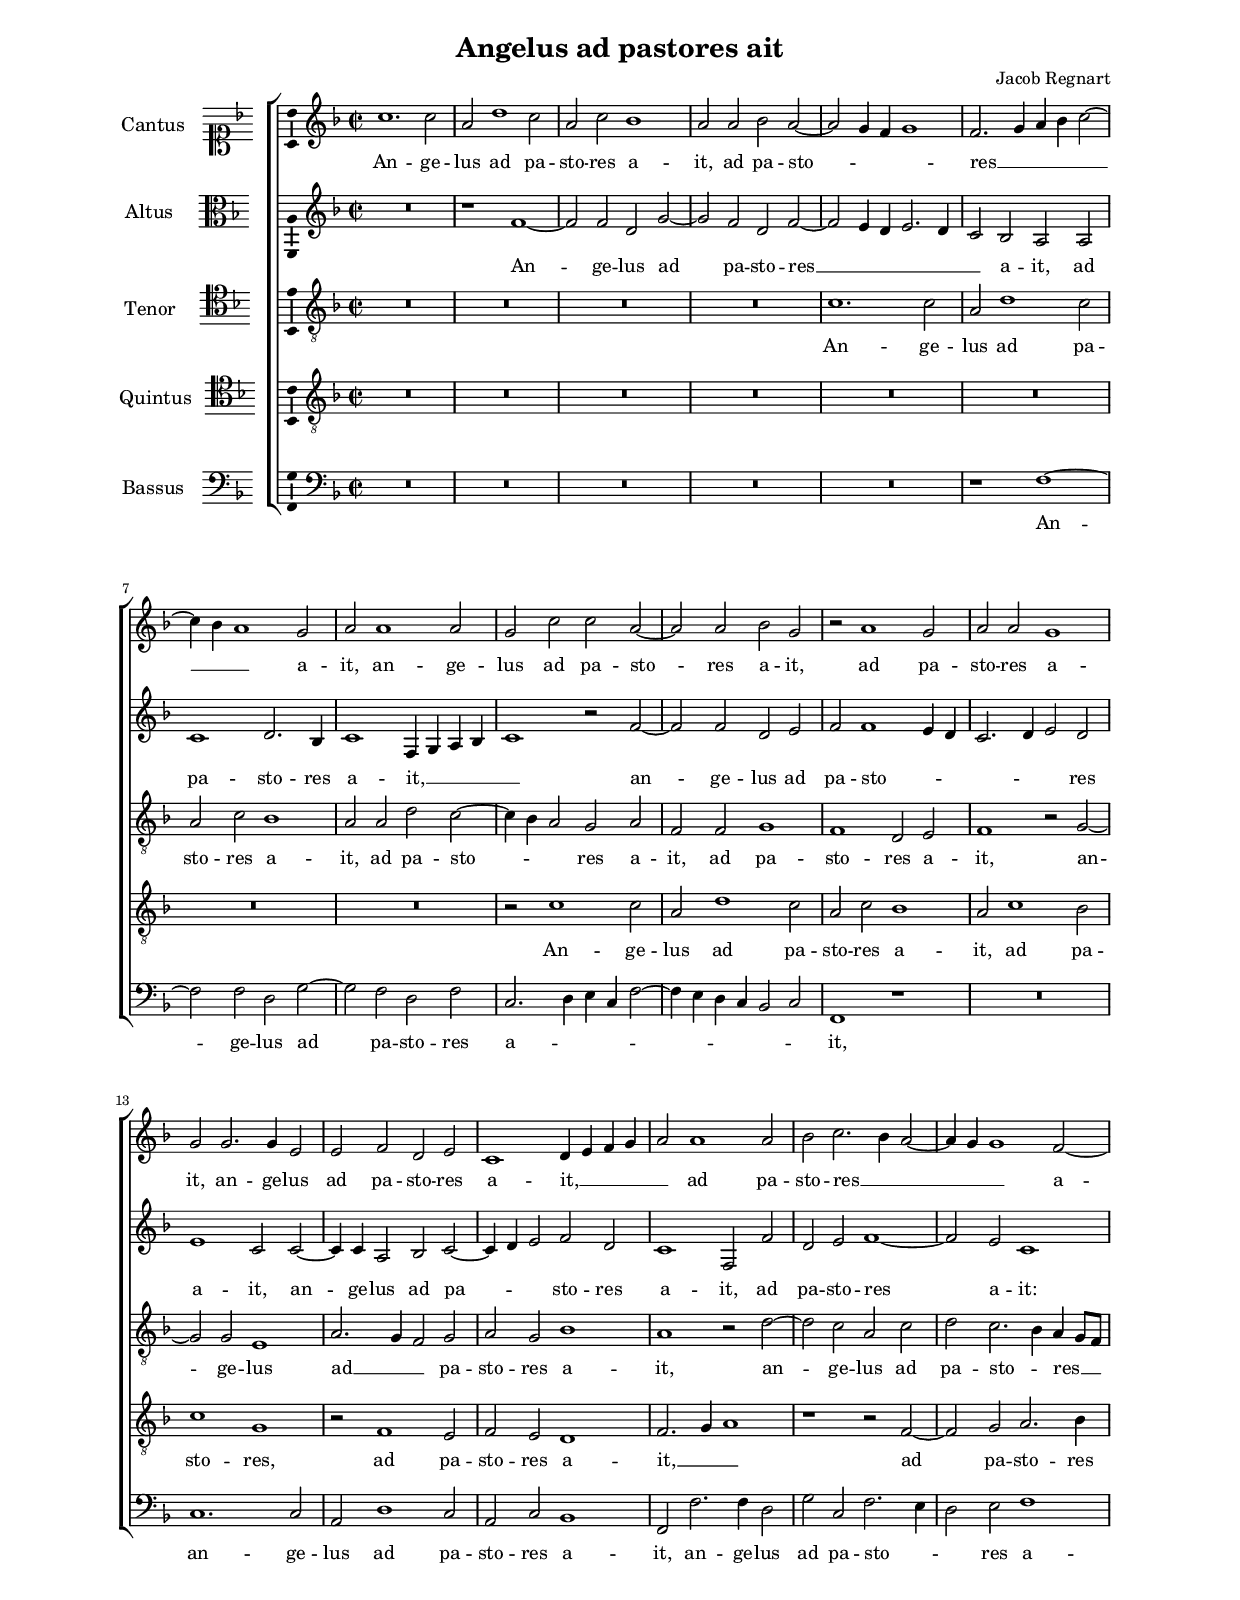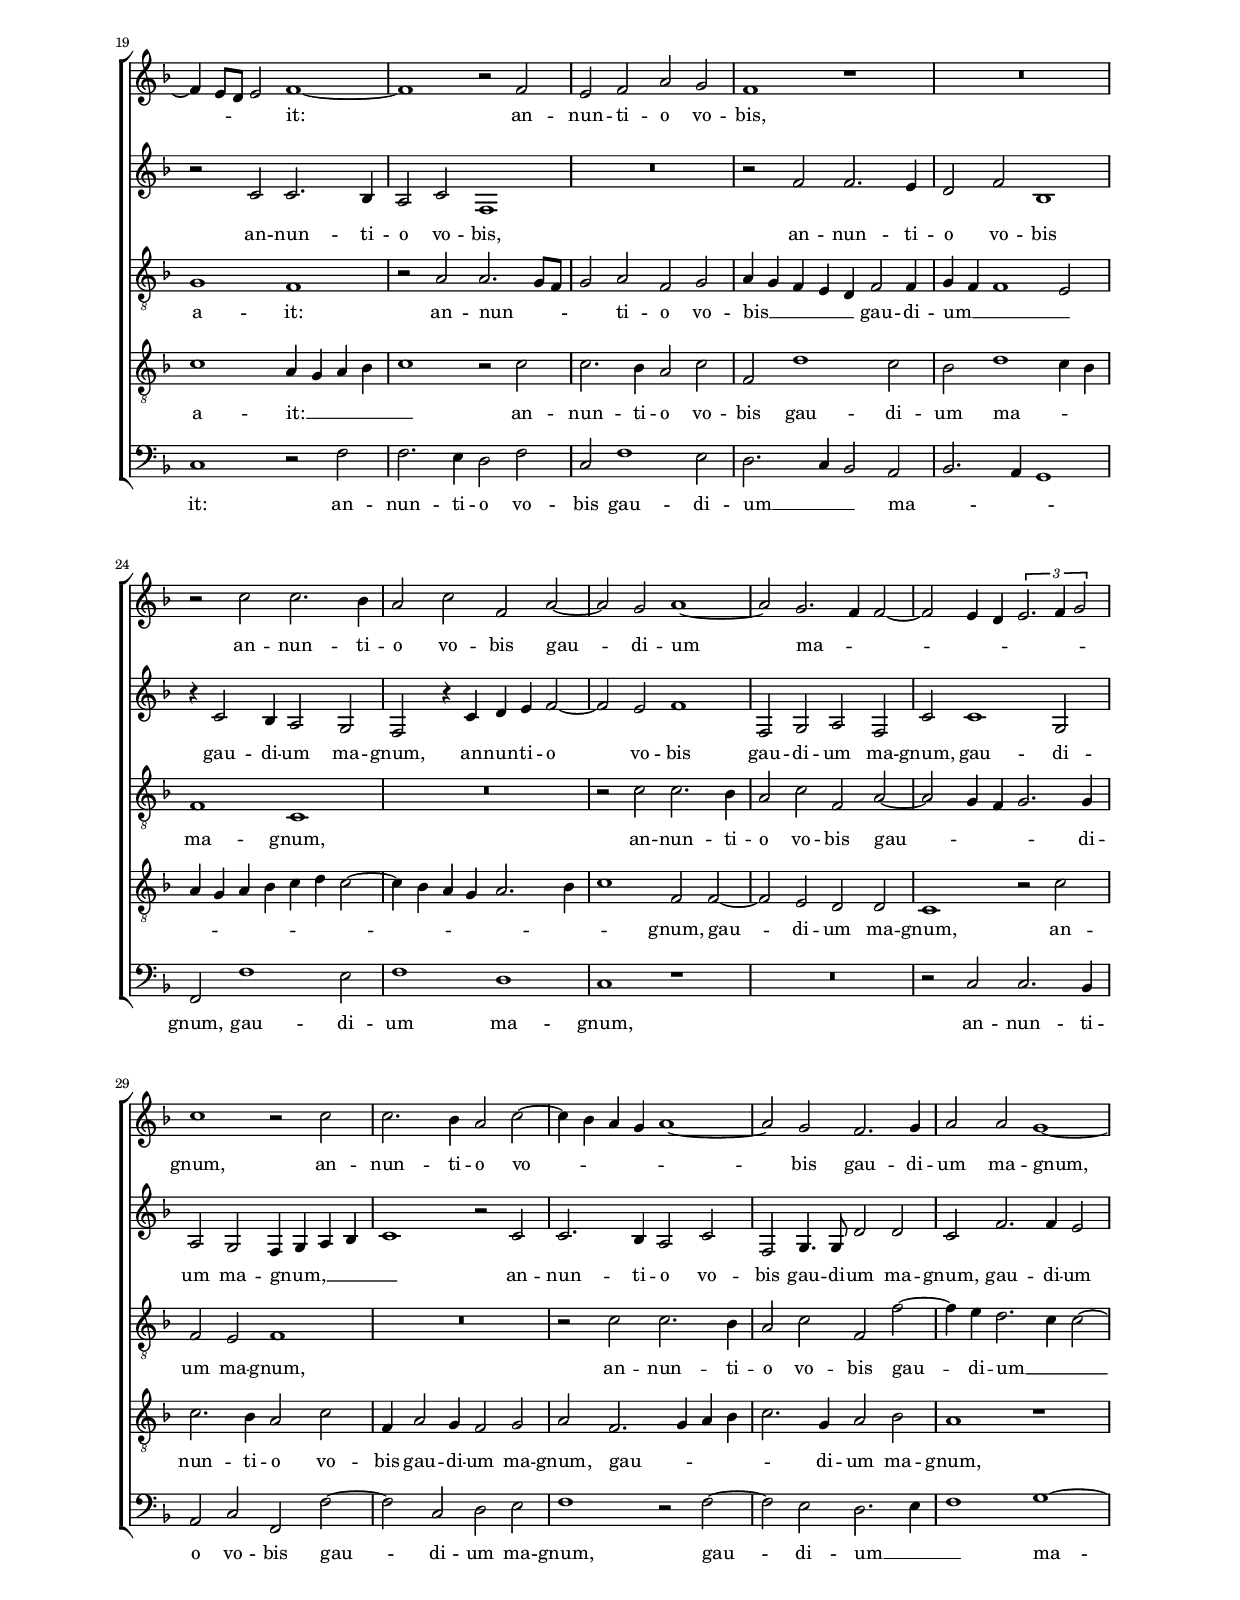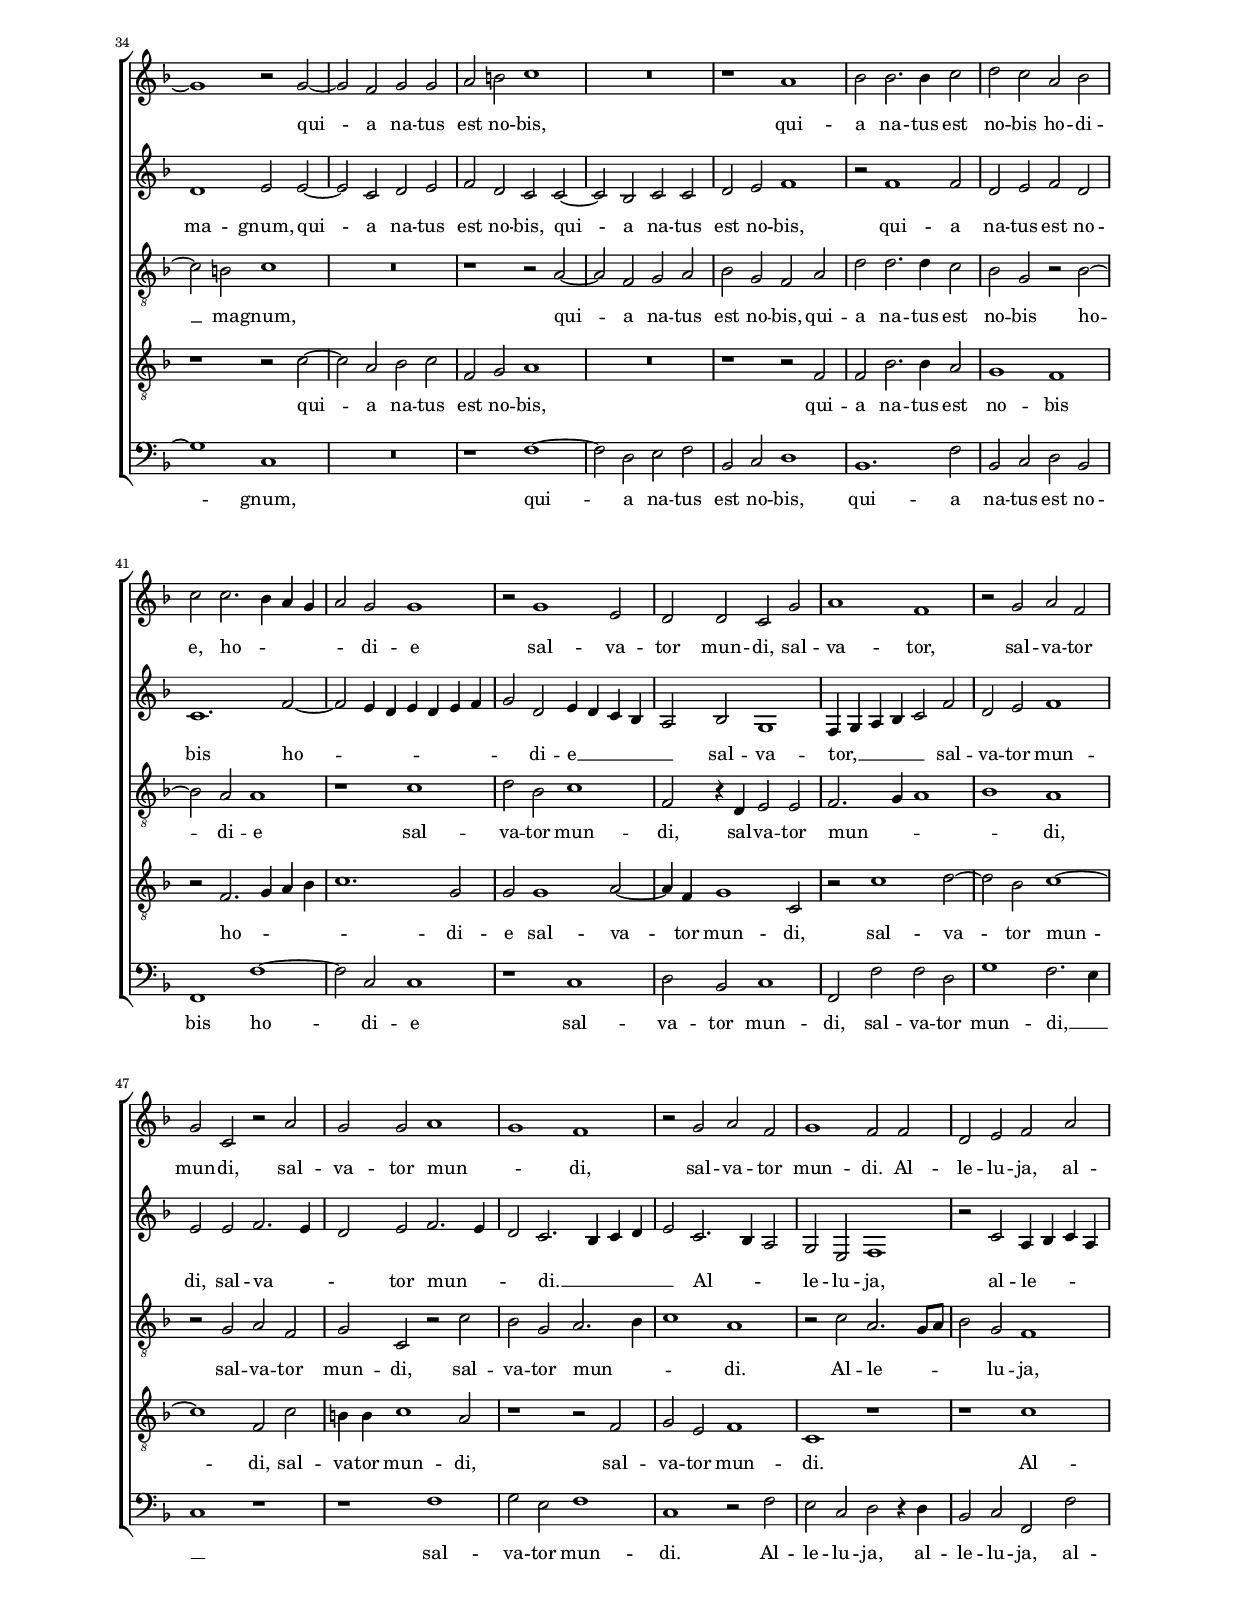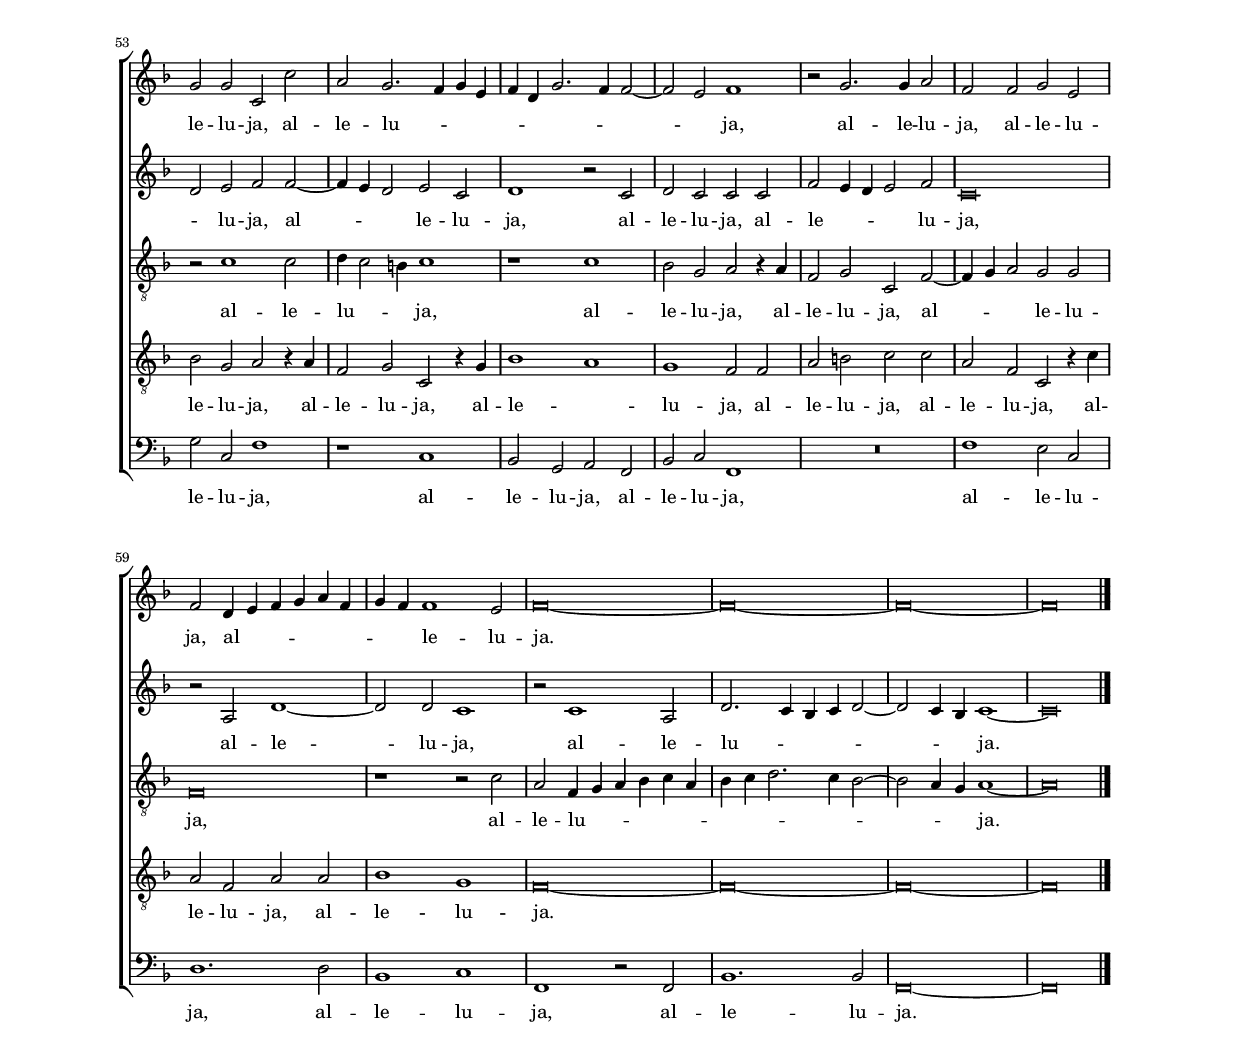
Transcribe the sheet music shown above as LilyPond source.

\header
{
  title="Angelus ad pastores ait"
  composer="Jacob Regnart"
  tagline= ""
}

\version "2.24.0"
\include "deutsch.ly"
#(set-global-staff-size 15)
% #(set-default-paper-size "letter")
#(ly:set-option 'point-and-click #f)


\paper
	{
	top-margin = 1.8 \cm
	bottom-margin = 1.8 \cm
	left-margin = 2.2 \cm
	right-margin = 2.2 \cm
	ragged-bottom = ##f
	ragged-last-bottom = ##t
	print-page-number = ##f
	system-system-spacing = #'((basic-distance . 18) (minimum-distance . 14) (padding . 6) (strechability . 150))
%	systems-per-page = 3
%	min-systems-per-page = 3
%	print-all-headers = ##t
%	print-first-page-number = ##t
%	first-page-number = 1
	}

	
global = {
	\key f \major
	\time 2/2 \set Score.measureLength = #(ly:make-moment 2/1)
	\skip 1*2*64 \bar "|."
	}

	ficta = { \once \set suggestAccidentals = ##t }

	forget = #(define-music-function (music) (ly:music?) #{
		\accidentalStyle forget
		$music
		\accidentalStyle default
		#})


incipitcantus = \markup { \score {
	{
	\set Staff.instrumentName = \markup { \fontsize #1 "Cantus" }
	\key f \major
	\clef soprano
	s4 \bar ""
	}
	\layout  {
	raggedright = ##t
	indent = 1.6 \cm
	line-width = 2.4\cm
	\context { \Staff \remove Time_signature_engraver }
	\override Staff.Clef.Y-extent = #'(0 . 0)
	}} \hspace #1 }

      
incipitaltus = \markup { \score {
	{
	\set Staff.instrumentName = \markup { \fontsize #1 "Altus" }
	\key f \major
	\clef alto
	s4 \bar ""
	}
	\layout  {
	raggedright = ##t
	indent = 1.6 \cm
	line-width = 2.4\cm
	\context { \Staff \remove Time_signature_engraver }
	\override Staff.Clef.Y-extent = #'(0 . 0)
	}} \hspace #1 }


incipittenor = \markup { \score {
	{
	\set Staff.instrumentName = \markup { \fontsize #1 "Tenor" }
	\key f \major
	\clef tenor
	s4 \bar ""
	}
	\layout  {
	raggedright = ##t
	indent = 1.6 \cm
	line-width = 2.4\cm
	\context { \Staff \remove Time_signature_engraver }
	\override Staff.Clef.Y-extent = #'(0 . 0)
	}} \hspace #1 }
      
      
incipitquintus = \markup { \score {
	{
	\set Staff.instrumentName = \markup { \fontsize #1 "Quintus" }
	\key f \major
	\clef tenor
	s4 \bar ""
	}
	\layout  {
	raggedright = ##t
	indent = 1.6 \cm
	line-width = 2.4\cm
	\context { \Staff \remove Time_signature_engraver }
	\override Staff.Clef.Y-extent = #'(0 . 0)
	}} \hspace #1 }
      
      
incipitbassus = \markup { \score {
	{
	\set Staff.instrumentName = \markup { \fontsize #1 "Bassus" }
	\key f \major
	\clef bass
	s4 \bar ""
	}
	\layout  {
	raggedright = ##t
	indent = 1.6 \cm
	line-width = 2.4\cm
	\context { \Staff \remove Time_signature_engraver }
	\override Staff.Clef.Y-extent = #'(0 . 0)
	}} \hspace #1 }


cantus =  \relative c''
	{
	c1. c2
	a2 d1 c2
	a2 c b1
	a2 a b a~
%5
	a2 g4 f g1 |
	f2. g4 a b c2~
	c4 b a1 g2
	a2 a1 a2 |
	g2 c c a~
%10
	a2 a b g |
	r2 a1 g2
	a2 a g1
	g2 g2. g4 e2
	e2 f d e
%15
	c1 d4 e f g |
	a2 a1 a2
	b2 c2. b4 a2~
	a4 g g1 f2~
	f4 e8 d e2 f1~
%20
	f1 r2 f |
	e2 f a g
	f1 r
	R\breve
	r2 c' c2. b4
%25
	a2 c f, a~ |
	a2 g a1~
	a2 g2. f4 f2~
	f2 e4 d \tuplet 3/2 { e2. f4 g2 }
	c1 r2 c
%30
	c2. b4 a2 c~ |
	c4 b a g a1~
	a2 g f2. g4
	a2 a g1~
	g1 r2 g~
%35
	g2 f g g |
	a2 h c1
	R\breve
	r1 a
	b2 b2. b4 c2
%40
	d2 c a b |
	c2 c2. b4 a g
	a2 g g1
	r2 g1 e2
	d2 d c g'
%45
	a1 f |
	r2 g a f
	g2 c, r a'
	g2 g a1
	g1 f
%50
	r2 g a f |
	g1 f2 f
	d2 e f a
	g2 g c, c'
	a2 g2. f4 g e
%55
	f4 d g2. f4 f2~ |
	f2 e f1
	r2 g2. g4 a2
	f2 f g e
	f2 d4 e f g a f
%60
	g4 f f1 e2 |
	f\breve~
	f\breve~
	f\breve~
	f\breve |
	}


altus =  \relative c'
	{
	R\breve
	r1 f~
	f2 f d g~
	g2 f d f~
%5
	f2 e4 d e2. d4 |
	c2 b a a
	c1 d2. b4
	c1 f,4 g a b
	c1 r2 f~
%10
	f2 f d e |
	f2 f1 e4 d
	c2. d4 e2 d
	e1 c2 c~
	c4 c a2 b c~
%15
	c4 d e2 f d |
	c1 f,2 f'
	d2 e f1~
	f2 e c1
	r2 c c2. b4
%20
	a2 c f,1 |
	R\breve
	r2 f' f2. e4
	d2 f b,1
	r4 c2 b4 a2 g
%25
	f2 r4 c' d e f2~ |
	f2 e f1
	f,2 g a f
	c'2 c1 g2
	a2 g f4 g a b
%30
	c1 r2 c |
	c2. b4 a2 c
	f,2 g4. g8 d'2 d
	c2 f2. f4 e2
	d1 e2 e~
%35
	e2 c d e |
	f2 d c c~
	c2 b c c
	d2 e f1
	r2 f1 f2
%40
	d2 e f d |
	c1. f2~
	f2 e4 d e d e f
	g2 d e4 d c b
	a2 b g1
%45
	f4 g a b c2 f |
	d2 e f1
	e2 e f2. e4
	d2 e f2. e4
	d2 c2. b4 c d
%50
	e2 c2. b4 a2 | 
	g2 e f1
	r2 c' a4 b c a
	d2 e f f~
	f4 e d2 e c
%55
	d1 r2 c |
	d2 c c c
	f2 e4 d e2 f
	c\breve
	r2 a d1~
%60
	d2 d c1 |
	r2 c1 a2
	d2. c4 b c d2~
	d2 c4 b c1~
	c\breve |
	}


tenor =  \relative c'
	{
	R\breve
	R\breve
	R\breve
	R\breve
%5
	c1. c2 |
	a2 d1 c2
	a2 c b1
	a2 a d c~
	c4 b a2 g a
%10
	f2 f g1 |
	f1 d2 e
	f1 r2 g~
	g2 g e1
	a2. g4 f2 g
%15
	a2 g b1 |
	a1 r2 d~
	d2 c a c
	d2 c2. b4 a g8 f
	g1 f
%20
	r2 a a2. g8 f |
	g2 a f g
	a4 g f e d f2 f4
	g4 f f1 e2
	f1 c
%25
	R\breve |
	r2 c' c2. b4
	a2 c f, a~
	a2 g4 f g2. g4
	f2 e f1
%30
	R\breve |
	r2 c' c2. b4
	a2 c f, f'~
	f4 e d2. c4 c2~
	c2 h c1
%35
	R\breve |
	r1 r2 a~
	a2 f g a
	b2 g f a
	d2 d2. d4 c2
%40
	b2 g r b~ |
	b2 a a1
	r1 c
	d2 b c1
	f,2 r4 d e2 e
%45
	f2. g4 a1 |
	b1 a
	r2 g a f
	g2 c, r c'
	b2 g a2. b4
%50
	c1 a |
	r2 c a2. g8 a
	b2 g f1
	r2 c'1 c2
	d4 c2 h4 c1
%55
	r1 c |
	b2 g a r4 a
	f2 g c, f~
	f4 g a2 g g
	f\breve
%60
	r1 r2 c' |
	a2 f4 g a b c a
	b4 c d2. c4 b2~
	b2 a4 g a1~
	a\breve |
	}


quintus  =  \relative c'
	{
	R\breve
	R\breve
	R\breve
	R\breve
%5
	R\breve |
	R\breve
	R\breve
	R\breve
	r2 c1 c2
%10
	a2 d1 c2 |
	a2 c b1
	a2 c1 b2
	c1 g
	r2 f1 e2
%15
	f2 e d1 |
	f2. g4 a1
	r1 r2 f~
	f2 g a2. b4
	c1 a4 g a b
%20
	c1 r2 c |
	c2. b4 a2 c
	f,2 d'1 c2
	b2 d1 c4 b
	a4 g a b c d c2~
%25
	c4 b a g a2. b4 | 
	c1 f,2 f~
	f2 e d d
	c1 r2 c'
	c2. b4 a2 c
%30
	f,4 a2 g4 f2 g |
	a2 f2. g4 a b
	c2. g4 a2 b
	a1 r
	r1 r2 c~
%35
	c2 a b c |
	f,2 g a1
	R\breve
	r1 r2 f
	f2 b2. b4 a2
%40
	g1 f |
	r2 f2. g4 a b
	c1. g2
	g2 g1 a2~
	a4 f g1 c,2
%45
	r2 c'1 d2~ |
	d2 b c1~
	c1 f,2 c'
	h4 h c1 a2
	r1 r2 f
%50
	g2 e f1 |
	c1 r
	r1 c'
	b2 g a r4 a
	f2 g c, r4 g'
%55
	b1 a |
	g1 f2 f
	a2 h c c
	a2 f c r4 c'
	a2 f a a
%60
	b1 g |
	f\breve~
	f\breve~
	f\breve~
	f\breve |
	}


bassus  =  \relative c
	{
	R\breve
	R\breve
	R\breve
	R\breve
%5
	R\breve |
	r1 f~
	f2 f d g~
	g2 f d f
	c2. d4 e c f2~
%10
	f4 e d c b2 c |
	f,1 r
	R\breve
	c'1. c2
	a2 d1 c2
%15
	a2 c b1 |
	f2 f'2. f4 d2
	g2 c, f2. e4
	d2 e f1
	c1 r2 f
%20
	f2. e4 d2 f |
	c2 f1 e2
	d2. c4 b2 a
	b2. a4 g1
	f2 f'1 e2
%25
	f1 d |
	c1 r
	R\breve
	r2 c c2. b4
	a2 c f, f'~
%30
	f2 c d e |
	f1 r2 f~
	f2 e d2. e4
	f1 g~
	g1 c,
%35
	R\breve |
	r1 f~
	f2 d e f
	b,2 c d1
	b1. f'2
%40
	b,2 c d b |
	f1 f'~
	f2 c c1
	r1 c
	d2 b c1
%45
	f,2 f' f d |
	g1 f2. e4
	c1 r
	r1 f
	g2 e f1
%50
	c1 r2 f |
	e2 c d r4 d
	b2 c f, f'
	g2 c, f1
	r1 c
%55
	b2 g a f |
	b2 c f,1
	R\breve
	f'1 e2 c
	d1. d2
%60
	b1 c |
	f,1 r2 f
	b1. b2
	f\breve~
	f\breve |
	}


lyricscantus = \lyricmode {
	An -- ge -- lus ad pa -- sto -- res a -- it,
        ad pa -- sto -- _ _ _ res __ _ _ _ _ _ _ a -- it,
        an -- ge -- lus ad pa -- sto -- res a -- it,
        ad pa -- sto -- res a -- it,
        an -- ge -- lus ad pa -- sto -- res a -- it, __ _ _ _ _
        ad pa -- sto -- res __ _ _ _ _ a -- _ _ _ it:
        an -- nun -- ti -- o vo -- bis,
        an -- nun -- ti -- o vo -- bis gau -- di -- um ma -- _ _ _ _ _ _ _ gnum,
        an -- nun -- ti -- o vo -- _ _ _ _ bis gau -- di -- um ma -- gnum,
        qui -- a na -- tus est no -- bis,
        qui -- a na -- tus est no -- bis
        ho -- di -- e,
        ho -- _ _ _ _ di -- e
        sal -- va -- tor mun -- di,
        sal -- va -- tor,
        sal -- va -- tor mun -- di,
        sal -- va -- tor mun -- _ di,
        sal -- va -- tor mun -- di.
        Al -- le -- lu -- ja,
        al -- le -- lu -- ja,
        al -- le -- lu -- _ _ _ _ _ _ _ _ _ ja,
        al -- le -- lu -- ja,
        al -- le -- lu -- ja,
        al -- _ _ _ _ _ _ _ le -- lu -- ja.
	}


lyricsaltus = \lyricmode {
	An -- ge -- lus ad pa -- sto -- res __ _ _ _ _ _ a -- it,
        ad pa -- sto -- res a -- it, __ _ _ _ _
        an -- ge -- lus ad pa -- sto -- _ _ _ _ _ res a -- it,
        an -- ge -- lus ad pa -- _ _ sto -- res a -- it,
        ad pa -- sto -- res a -- it:
        an -- nun -- ti -- o vo -- bis,
        an -- nun -- ti -- o vo -- bis gau -- di -- um ma -- gnum,
        an -- nun -- ti -- o vo -- bis gau -- di -- um ma -- gnum,
        gau -- di -- um ma -- gnum, __ _ _ _ _
        an -- nun -- ti -- o vo -- bis gau -- di -- um ma -- gnum,
        gau -- di -- um ma -- gnum,
        qui -- a na -- tus est no -- bis,
        qui -- a na -- tus est no -- bis,
        qui -- a na -- tus est no -- bis
        ho -- _ _ _ _ _ _ _ di -- e __ _ _ _ _ 
        sal -- va -- tor, __ _ _ _ _ 
        sal -- va -- tor mun -- di,
        sal -- va -- _ _ tor mun -- _ _ di. __ _ _ _ _
        Al -- _ _ le -- lu -- ja,
        al -- le -- _ _ _ _ lu -- ja,
        al -- _ _ le -- lu -- ja,
        al -- le -- lu -- ja,
        al -- le -- _ _ _ lu -- ja,
        al -- le -- lu -- ja,
        al -- le -- lu -- _ _ _ _ _ _ ja.
	}


lyricstenor = \lyricmode {
	An -- ge -- lus ad pa -- sto -- res a -- it,
        ad pa -- sto -- _ _ res a -- it,
        ad pa -- sto -- res a -- it,
        an -- ge -- lus ad __ _ _ pa -- sto -- res a -- it,
        an -- ge -- lus ad pa -- sto -- _ res __ _ _ a -- it:
        an -- nun -- _ _ _ ti -- o vo -- bis __ _ _ _ _ gau -- di -- um __ _ _ _ ma -- gnum,
        an -- nun -- ti -- o vo -- bis gau -- _ _ _ di -- um ma -- gnum,
        an -- nun -- ti -- o vo -- bis gau -- di -- um __ _ _ ma -- gnum,
        qui -- a na -- tus est no -- bis,
        qui -- a na -- tus est no -- bis
        ho -- di -- e
        sal -- va -- tor mun -- di,
        sal -- va -- tor mun -- _ _ _ di,
        sal -- va -- tor mun -- di,
        sal -- va -- tor mun -- _ _ di.
        Al -- le -- _ _ _ lu -- ja,
        al -- le -- lu -- _ _ ja,
        al -- le -- lu -- ja,
        al -- le -- lu -- ja,
        al -- _ _ le -- lu -- ja,
        al -- le -- lu -- _ _ _ _ _ _ _ _ _ _ _ _ ja.
	}


lyricsquintus = \lyricmode {
	An -- ge -- lus ad pa -- sto -- res a -- it,
        ad pa -- sto -- res,
        ad pa -- sto -- res a -- it, __ _ _
        ad pa -- sto -- res a -- it: __ _ _ _ _
        an -- nun -- ti -- o vo -- bis gau -- di -- um ma -- _ _ _ _ _ _ _ _ _ _ _ _ _ _ _ gnum,
        gau -- di -- um ma -- gnum,
        an -- nun -- ti -- o vo -- bis gau -- di -- um ma -- gnum,
        gau -- _ _ _ _ di -- um ma -- gnum,
        qui -- a na -- tus est no -- bis,
        qui -- a na -- tus est no -- bis
        ho -- _ _ _ _ di -- e
        sal -- va -- tor mun -- di,
        sal -- va -- tor mun -- di,
        sal -- va -- tor mun -- di,
        sal -- va -- tor mun -- di.
        Al -- le -- lu -- ja,
        al -- le -- lu -- ja,
        al -- le -- _ lu -- ja,
        al -- le -- lu -- ja,
        al -- le -- lu -- ja,
        al -- le -- lu -- ja,
        al -- le -- lu -- ja.
	}


lyricsbassus = \lyricmode {
	An -- ge -- lus ad pa -- sto -- res a -- _ _ _ _ _ _ _ _ _ it,
        an -- ge -- lus ad pa -- sto -- res a -- it,
        an -- ge -- lus ad pa -- sto -- _ _ res a -- it:
        an -- nun -- ti -- o vo -- bis gau -- di -- um __ _ _ ma -- _ _ _ gnum,
        gau -- di -- um ma -- gnum,
        an -- nun -- ti -- o vo -- bis gau -- di -- um ma -- gnum,
        gau -- di -- um __ _ _ ma -- gnum,
        qui -- a na -- tus est no -- bis,
        qui -- a na -- tus est no -- bis
        ho -- di -- e
        sal -- va -- tor mun -- di,
        sal -- va -- tor mun -- di, __ _ _
        sal -- va -- tor mun -- di.
        Al -- le -- lu -- ja,
        al -- le -- lu -- ja,
        al -- le -- lu -- ja,
        al -- le -- lu -- ja,
        al -- le -- lu -- ja,
        al -- le -- lu -- ja,
        al -- le -- lu -- ja,
        al -- le -- lu -- ja.
	}


\score
{  
	\transpose c c {
	\new ChoirStaff \with { \override StaffGrouper.staff-staff-spacing.basic-distance = #12 }
	<<

	\new Staff << \global
	\new Voice="v1" {
		\set Staff.instrumentName=\incipitcantus
%		\set Staff.instrumentName= "S"
		\set Staff.midiInstrument = "reed organ"
		\clef violin
		\cantus }
	\new Lyrics \lyricsto "v1" {\lyricscantus }
	>>


	\new Staff << \global
	\new Voice="v2" {
		\set Staff.instrumentName=\incipitaltus
%		\set Staff.instrumentName= "A"
		\set Staff.midiInstrument = "reed organ"
		\clef violin
		\altus}
	\new Lyrics \lyricsto "v2" {\lyricsaltus }
	>>


	\new Staff << \global
	\new Voice="v3" {
		\set Staff.instrumentName=\incipittenor
%		\set Staff.instrumentName= "T"
		\set Staff.midiInstrument = "reed organ"
		\clef "G_8"
		\tenor }
	\new Lyrics \lyricsto "v3" {\lyricstenor }
	>>


	\new Staff << \global
	\new Voice="v5" {
		\set Staff.instrumentName=\incipitquintus
%		\set Staff.instrumentName= "Q"
		\set Staff.midiInstrument = "reed organ"
		\clef "G_8"
		\quintus}
	\new Lyrics \lyricsto "v5" {\lyricsquintus }
	>>


	\new Staff << \global
	\new Voice="v4" {
		\set Staff.instrumentName=\incipitbassus
%		\set Staff.instrumentName= "B"
		\set Staff.midiInstrument = "reed organ"
		\clef bass 
		\bassus }
	\new Lyrics \lyricsto "v4" {\lyricsbassus}
	>>

	>>
	} % transpose

	\layout
	{
	indent = 2.5\cm
	\context { \Lyrics \override VerticalAxisGroup.nonstaff-relatedstaff-spacing.padding = #1.5 }
%	\context { \Lyrics \override LyricText.font-size = #1 }
	\context { \Staff \override TimeSignature.break-visibility = #end-of-line-invisible }
	\context { \Staff \consists Ambitus_engraver }
	\context { \Score \override BarNumber.padding = #2 }
	\context { \Voice \override NoteHead.style = #'baroque }
	}

\midi
	{
    	\tempo 2 = 90
	}

}


% EOF
